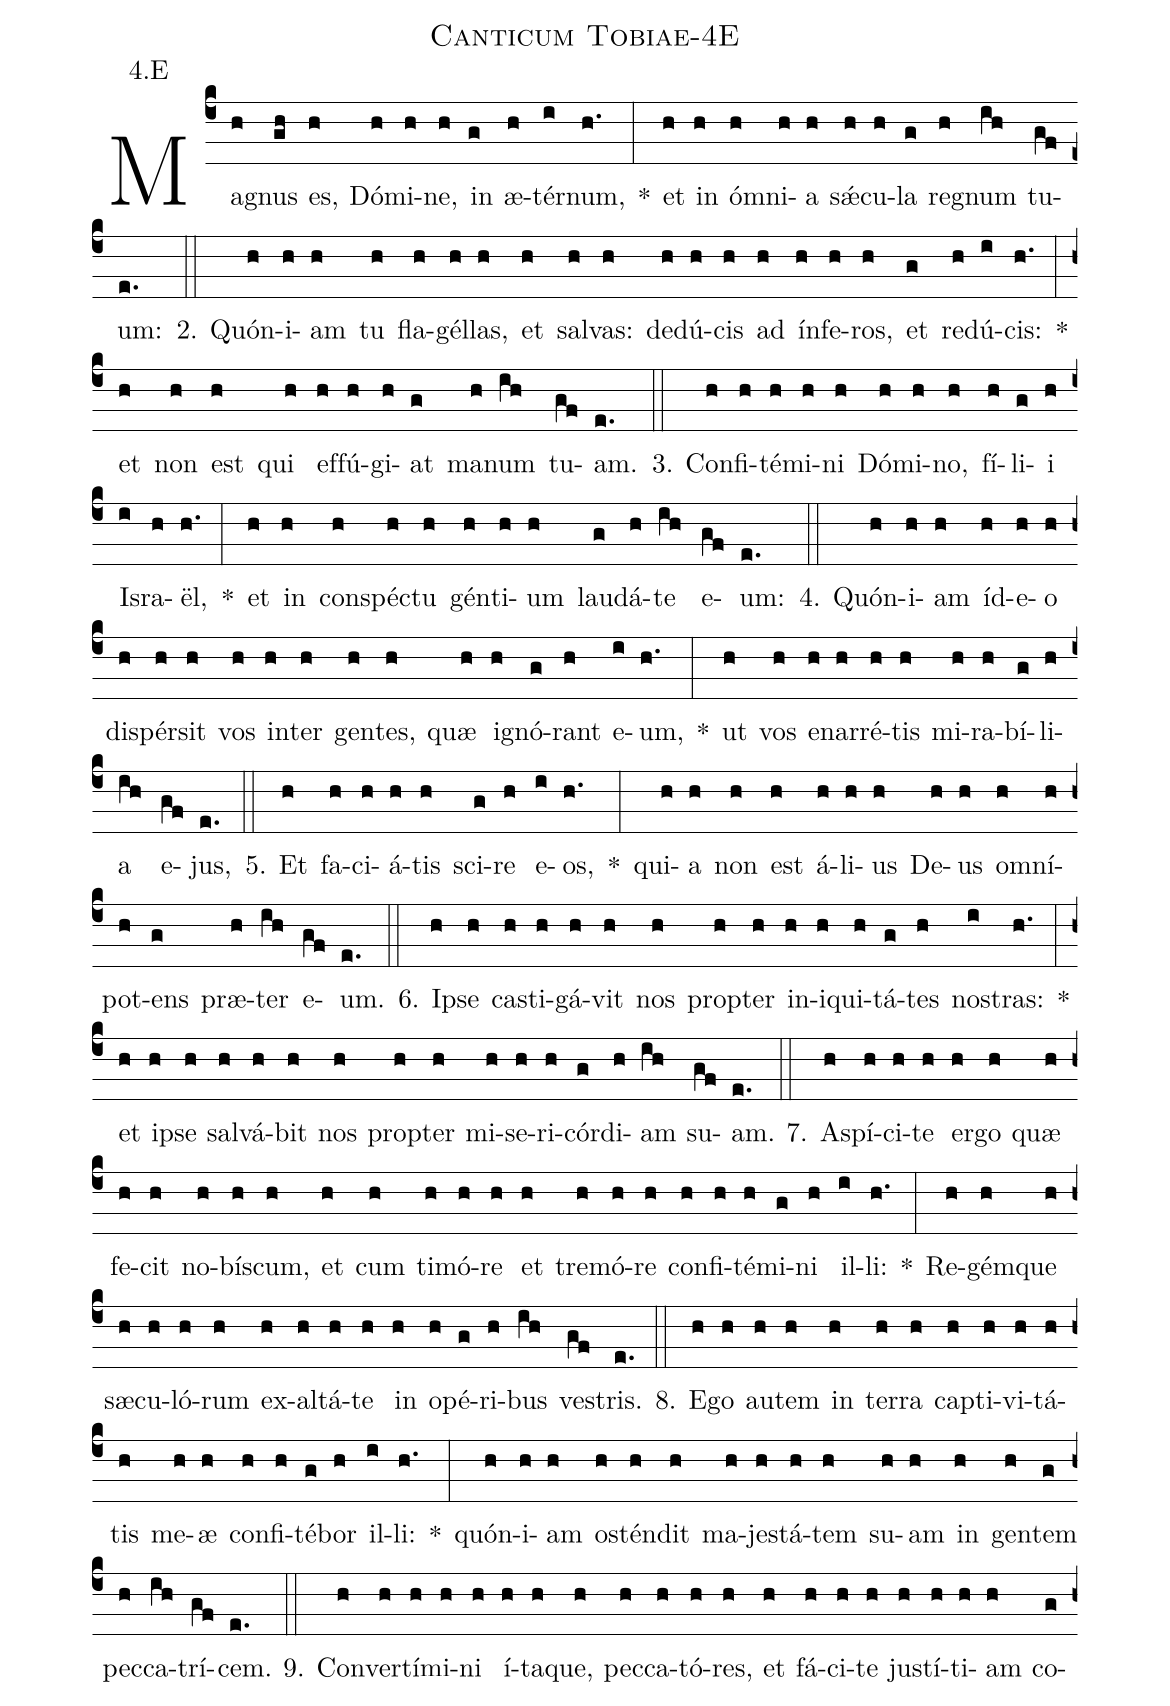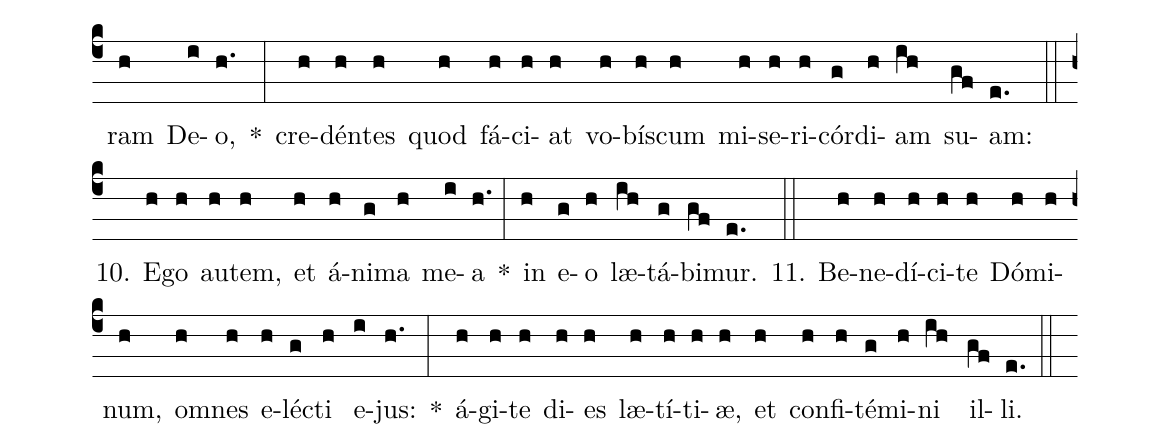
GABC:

name: Canticum Tobiae-4E;
annotation: 4.E;
%%
(c4)Ma(h)gnus(gh) es,(h) Dó(h)mi(h)ne,(h) in(g) æ(h)tér(i)num,(h.) *(:) et(h) in(h) óm(h)ni(h)a(h) sǽ(h)cu(h)la(g) re(h)gnum(ih) tu(gf)um:(e.) (::)
2. Quón(h)i(h)am(h) tu(h) fla(h)gél(h)las,(h) et(h) sal(h)vas:(h) de(h)dú(h)cis(h) ad(h) ín(h)fe(h)ros,(h) et(g) re(h)dú(i)cis:(h.) *(:) et(h) non(h) est(h) qui(h) ef(h)fú(h)gi(h)at(g) ma(h)num(ih) tu(gf)am.(e.) (::)
3. Con(h)fi(h)té(h)mi(h)ni(h) Dó(h)mi(h)no,(h) fí(h)li(g)i(h) Is(i)ra(h)ël,(h.) *(:) et(h) in(h) con(h)spéc(h)tu(h) gén(h)ti(h)um(h) lau(g)dá(h)te(ih) e(gf)um:(e.) (::)
4. Quón(h)i(h)am(h) íd(h)e(h)o(h) di(h)spér(h)sit(h) vos(h) in(h)ter(h) gen(h)tes,(h) quæ(h) i(h)gnó(g)rant(h) e(i)um,(h.) *(:) ut(h) vos(h) e(h)nar(h)ré(h)tis(h) mi(h)ra(h)bí(g)li(h)a(ih) e(gf)jus,(e.) (::)
5. Et(h) fa(h)ci(h)á(h)tis(h) sci(g)re(h) e(i)os,(h.) *(:) qui(h)a(h) non(h) est(h) á(h)li(h)us(h) De(h)us(h) om(h)ní(h)pot(h)ens(g) præ(h)ter(ih) e(gf)um.(e.) (::)
6. Ip(h)se(h) cas(h)ti(h)gá(h)vit(h) nos(h) prop(h)ter(h) in(h)i(h)qui(h)tá(g)tes(h) nos(i)tras:(h.) *(:) et(h) ip(h)se(h) sal(h)vá(h)bit(h) nos(h) prop(h)ter(h) mi(h)se(h)ri(h)cór(g)di(h)am(ih) su(gf)am.(e.) (::)
7. A(h)spí(h)ci(h)te(h) er(h)go(h) quæ(h) fe(h)cit(h) no(h)bís(h)cum,(h) et(h) cum(h) ti(h)mó(h)re(h) et(h) tre(h)mó(h)re(h) con(h)fi(h)té(h)mi(g)ni(h) il(i)li:(h.) *(:) Re(h)gém(h)que(h) sæ(h)cu(h)ló(h)rum(h) ex(h)al(h)tá(h)te(h) in(h) o(h)pé(g)ri(h)bus(ih) ves(gf)tris.(e.) (::)
8. E(h)go(h) au(h)tem(h) in(h) ter(h)ra(h) cap(h)ti(h)vi(h)tá(h)tis(h) me(h)æ(h) con(h)fi(h)té(g)bor(h) il(i)li:(h.) *(:) quón(h)i(h)am(h) os(h)tén(h)dit(h) ma(h)jes(h)tá(h)tem(h) su(h)am(h) in(h) gen(h)tem(g) pec(h)ca(ih)trí(gf)cem.(e.) (::)
9. Con(h)ver(h)tí(h)mi(h)ni(h) í(h)ta(h)que,(h) pec(h)ca(h)tó(h)res,(h) et(h) fá(h)ci(h)te(h) jus(h)tí(h)ti(h)am(h) co(g)ram(h) De(i)o,(h.) *(:) cre(h)dén(h)tes(h) quod(h) fá(h)ci(h)at(h) vo(h)bís(h)cum(h) mi(h)se(h)ri(h)cór(g)di(h)am(ih) su(gf)am:(e.) (::)
10. E(h)go(h) au(h)tem,(h) et(h) á(h)ni(g)ma(h) me(i)a(h.) *(:) in(h) e(g)o(h) læ(ih)tá(g)bi(gf)mur.(e.) (::)
11. Be(h)ne(h)dí(h)ci(h)te(h) Dó(h)mi(h)num,(h) om(h)nes(h) e(h)léc(g)ti(h) e(i)jus:(h.) *(:) á(h)gi(h)te(h) di(h)es(h) læ(h)tí(h)ti(h)æ,(h) et(h) con(h)fi(h)té(g)mi(h)ni(ih) il(gf)li.(e.) (::)
